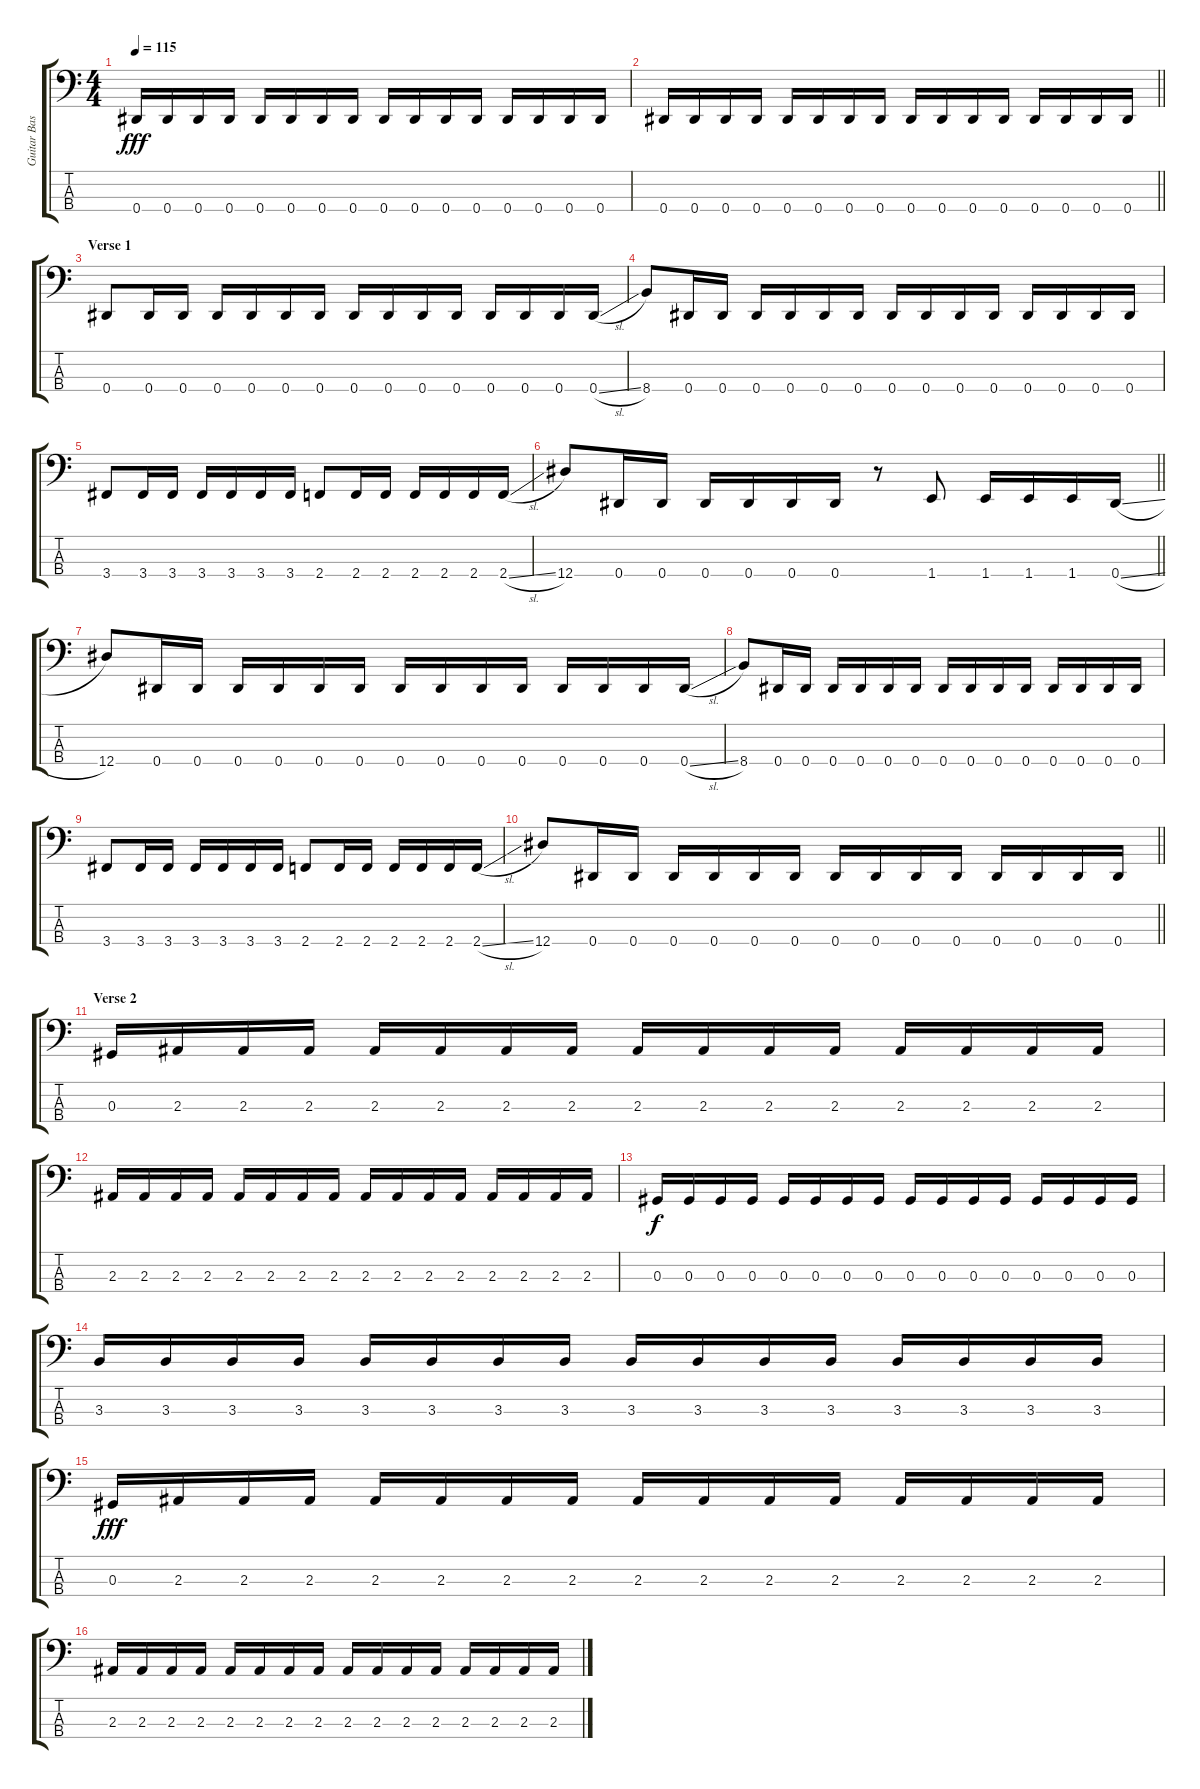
\track ("Guitar Bass" "Guitar Bas") {instrument electricbassfinger}
\staff {score tabs}
\tuning (Gb2 Db2 Ab1 Eb1) {hide}
\ts (4 4)
\tempo 115
\clef f4
\ks c
0.4.16{dy fff} 0.4.16 0.4.16 0.4.16 0.4.16 0.4.16 0.4.16 0.4.16 0.4.16 0.4.16 0.4.16 0.4.16 0.4.16 0.4.16 0.4.16 0.4.16 |
\barLineRight lightlight
0.4.16 0.4.16 0.4.16 0.4.16 0.4.16 0.4.16 0.4.16 0.4.16 0.4.16 0.4.16 0.4.16 0.4.16 0.4.16 0.4.16 0.4.16 0.4.16 |
\section ("" "Verse 1")
0.4.8 0.4.16 0.4.16 0.4.16 0.4.16 0.4.16 0.4.16 0.4.16 0.4.16 0.4.16 0.4.16 0.4.16 0.4.16 0.4.16 0.4{sl}.16 |
8.4.8 0.4.16 0.4.16 0.4.16 0.4.16 0.4.16 0.4.16 0.4.16 0.4.16 0.4.16 0.4.16 0.4.16 0.4.16 0.4.16 0.4.16 |
3.4.8 3.4.16 3.4.16 3.4.16 3.4.16 3.4.16 3.4.16 2.4.8 2.4.16 2.4.16 2.4.16 2.4.16 2.4.16 2.4{sl}.16 |
\barLineRight lightlight
12.4.8 0.4.16 0.4.16 0.4.16 0.4.16 0.4.16 0.4.16 r.8 1.4.8 1.4.16 1.4.16 1.4.16 0.4{sl}.16 |
12.4.8 0.4.16 0.4.16 0.4.16 0.4.16 0.4.16 0.4.16 0.4.16 0.4.16 0.4.16 0.4.16 0.4.16 0.4.16 0.4.16 0.4{sl}.16 |
8.4.8 0.4.16 0.4.16 0.4.16 0.4.16 0.4.16 0.4.16 0.4.16 0.4.16 0.4.16 0.4.16 0.4.16 0.4.16 0.4.16 0.4.16 |
3.4.8 3.4.16 3.4.16 3.4.16 3.4.16 3.4.16 3.4.16 2.4.8 2.4.16 2.4.16 2.4.16 2.4.16 2.4.16 2.4{sl}.16 |
\barLineRight lightlight
12.4.8 0.4.16 0.4.16 0.4.16 0.4.16 0.4.16 0.4.16 0.4.16 0.4.16 0.4.16 0.4.16 0.4.16 0.4.16 0.4.16 0.4.16 |
\section ("" "Verse 2")
0.3.16 2.3.16 2.3.16 2.3.16 2.3.16 2.3.16 2.3.16 2.3.16 2.3.16 2.3.16 2.3.16 2.3.16 2.3.16 2.3.16 2.3.16 2.3.16 |
2.3.16 2.3.16 2.3.16 2.3.16 2.3.16 2.3.16 2.3.16 2.3.16 2.3.16 2.3.16 2.3.16 2.3.16 2.3.16 2.3.16 2.3.16 2.3.16 |
0.3.16{dy f} 0.3.16 0.3.16 0.3.16 0.3.16 0.3.16 0.3.16 0.3.16 0.3.16 0.3.16 0.3.16 0.3.16 0.3.16 0.3.16 0.3.16 0.3.16 |
3.3.16 3.3.16 3.3.16 3.3.16 3.3.16 3.3.16 3.3.16 3.3.16 3.3.16 3.3.16 3.3.16 3.3.16 3.3.16 3.3.16 3.3.16 3.3.16 |
0.3.16{dy fff} 2.3.16 2.3.16 2.3.16 2.3.16 2.3.16 2.3.16 2.3.16 2.3.16 2.3.16 2.3.16 2.3.16 2.3.16 2.3.16 2.3.16 2.3.16 |
2.3.16 2.3.16 2.3.16 2.3.16 2.3.16 2.3.16 2.3.16 2.3.16 2.3.16 2.3.16 2.3.16 2.3.16 2.3.16 2.3.16 2.3.16 2.3.16
